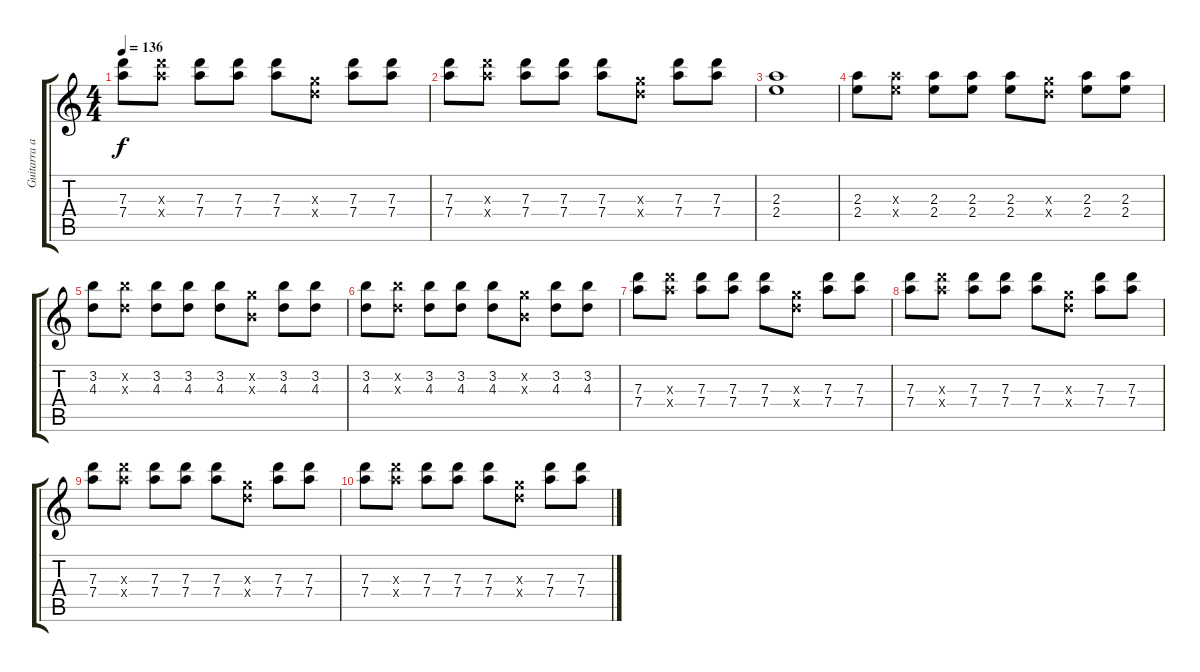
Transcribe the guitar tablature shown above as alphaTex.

\track ("Guitarra armonizada" "Guitarra a") {instrument distortionguitar}
\staff {score tabs}
\tuning (E4 B3 G4 D4 A3 E3) {hide}
\ts (4 4)
\tempo 136
\clef g2
\ks c
(7.3 7.4).8{dy f} (7.3{x} 7.4{x}).8 (7.3 7.4).8 (7.3 7.4).8 (7.3 7.4).8 (0.3{x} 0.4{x}).8 (7.3 7.4).8 (7.3 7.4).8 |
(7.3 7.4).8 (7.3{x} 7.4{x}).8 (7.3 7.4).8 (7.3 7.4).8 (7.3 7.4).8 (0.3{x} 0.4{x}).8 (7.3 7.4).8 (7.3 7.4).8 |
(2.3 2.4).1 |
(2.3 2.4).8 (2.3{x} 2.4{x}).8 (2.3 2.4).8 (2.3 2.4).8 (2.3 2.4).8 (0.3{x} 0.4{x}).8 (2.3 2.4).8 (2.3 2.4).8 |
(3.2 4.3).8 (3.2{x} 4.3{x}).8 (3.2 4.3).8 (3.2 4.3).8 (3.2 4.3).8 (0.2{x} 0.3{x}).8 (3.2 4.3).8 (3.2 4.3).8 |
(3.2 4.3).8 (3.2{x} 4.3{x}).8 (3.2 4.3).8 (3.2 4.3).8 (3.2 4.3).8 (0.2{x} 0.3{x}).8 (3.2 4.3).8 (3.2 4.3).8 |
(7.3 7.4).8 (7.3{x} 7.4{x}).8 (7.3 7.4).8 (7.3 7.4).8 (7.3 7.4).8 (0.3{x} 0.4{x}).8 (7.3 7.4).8 (7.3 7.4).8 |
(7.3 7.4).8 (7.3{x} 7.4{x}).8 (7.3 7.4).8 (7.3 7.4).8 (7.3 7.4).8 (0.3{x} 0.4{x}).8 (7.3 7.4).8 (7.3 7.4).8 |
(7.3 7.4).8 (7.3{x} 7.4{x}).8 (7.3 7.4).8 (7.3 7.4).8 (7.3 7.4).8 (0.3{x} 0.4{x}).8 (7.3 7.4).8 (7.3 7.4).8 |
(7.3 7.4).8 (7.3{x} 7.4{x}).8 (7.3 7.4).8 (7.3 7.4).8 (7.3 7.4).8 (0.3{x} 0.4{x}).8 (7.3 7.4).8 (7.3 7.4).8
